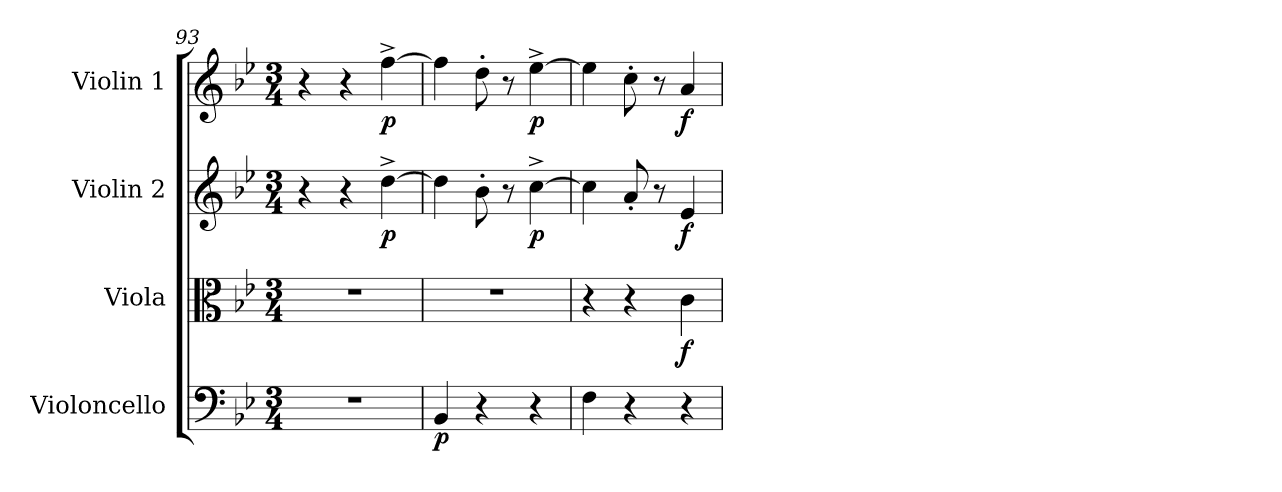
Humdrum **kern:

**kern	**dynam	**kern	**dynam	**kern	**dynam	**kern	**dynam
*part4	*part4	*part3	*part3	*part2	*part2	*part1	*part1
*staff4	*staff4	*staff3	*staff3	*staff2	*staff2	*staff1	*staff1
*I"Violoncello	*	*I"Viola	*	*I"Violin 2	*	*I"Violin 1	*
*I'Vc	*	*I'Vla	*	*I'Vln	*	*I'Vln	*
*clefF4	*	*clefC3	*	*clefG2	*	*clefG2	*
*k[b-e-]	*	*k[b-e-]	*	*k[b-e-]	*	*k[b-e-]	*
*M3/4	*	*M3/4	*	*M3/4	*	*M3/4	*
=93	=93	=93	=93	=93	=93	=93	=93
2.r	.	2.r	.	4r	.	4r	.
.	.	.	.	4r	.	4r	.
!	!	!	!	!	!LO:DY:b	!	!LO:DY:b
.	.	.	.	[4dd^\	p	[4ff^\	p
=94	=94	=94	=94	=94	=94	=94	=94
!	!LO:DY:b	!	!	!	!	!	!
4BB-/	p	2.r	.	4dd\]	.	4ff\]	.
4r	.	.	.	8b-'\	.	8dd'\	.
.	.	.	.	8r	.	8r	.
!	!	!	!	!	!LO:DY:b	!	!LO:DY:b
4r	.	.	.	[4cc^\	p	[4ee-^\	p
=95	=95	=95	=95	=95	=95	=95	=95
4F\	.	4r	.	4cc\]	.	4ee-\]	.
4r	.	4r	.	8a'/	.	8cc'\	.
.	.	.	.	8r	.	8r	.
!	!	!	!LO:DY:b	!	!LO:DY:b	!	!LO:DY:b
4r	.	4c\	f	4e-/	f	4a/	f
=	=	=	=	=	=	=	=
*-	*-	*-	*-	*-	*-	*-	*-
